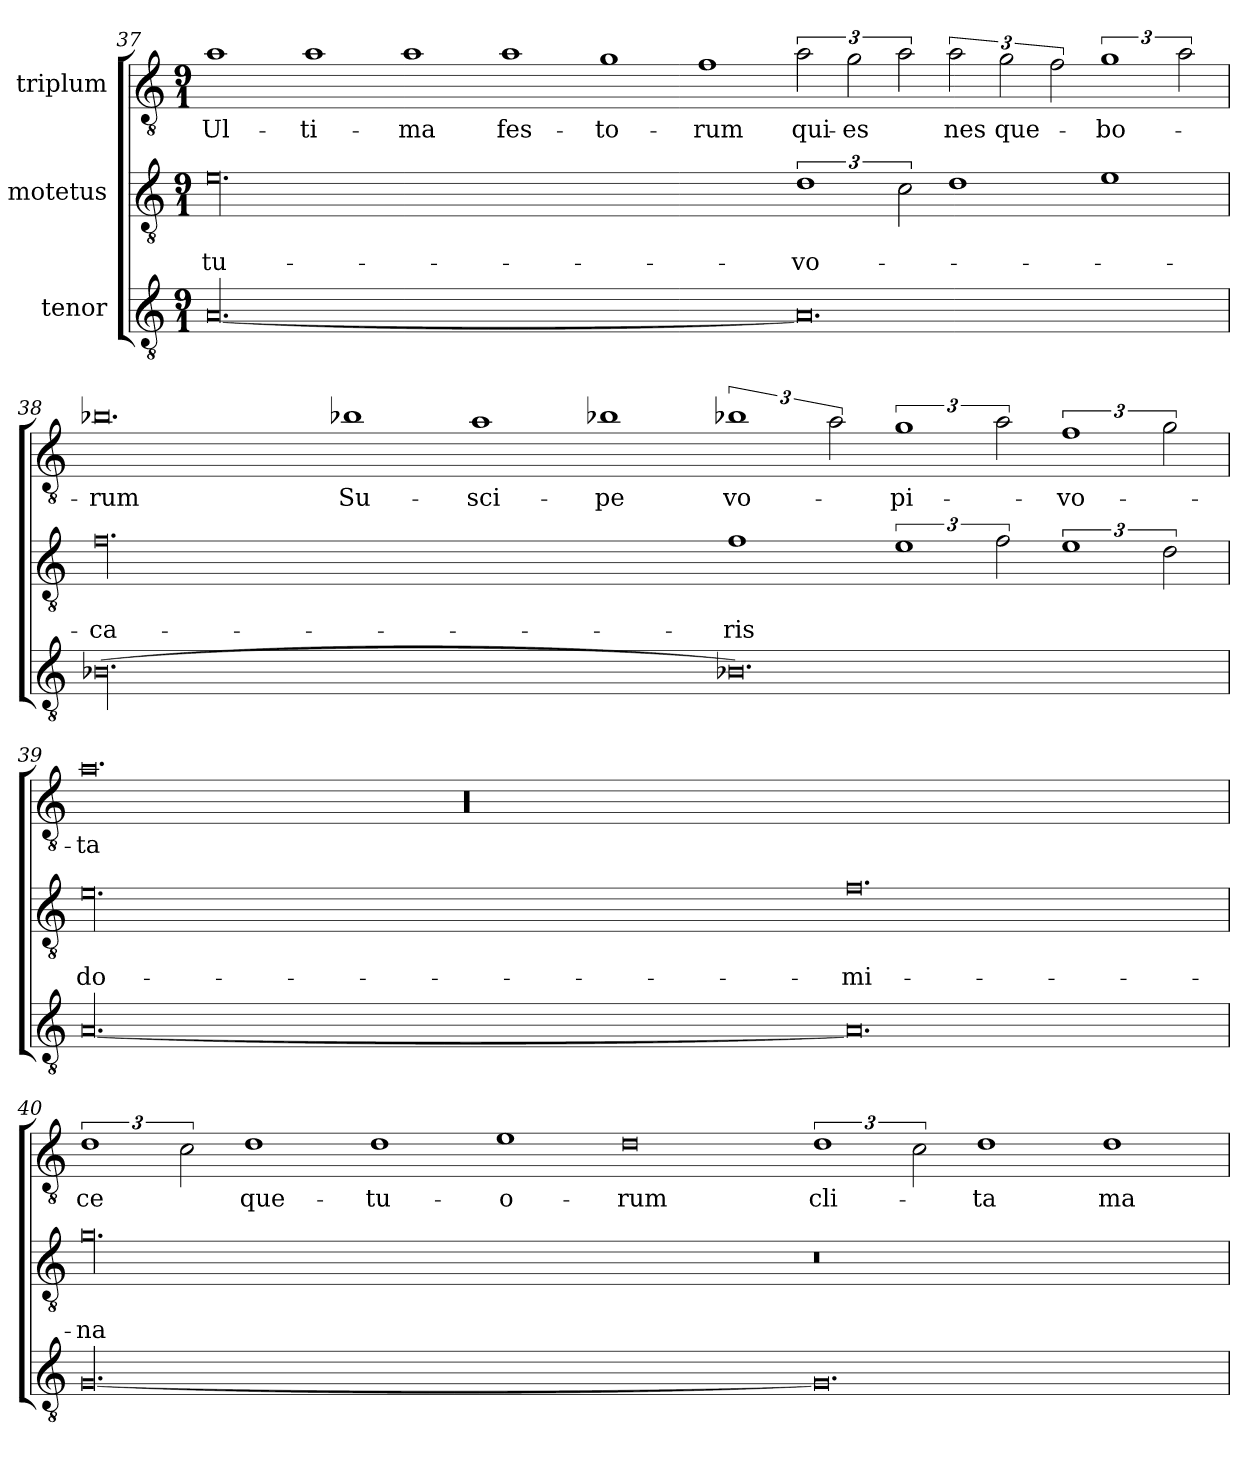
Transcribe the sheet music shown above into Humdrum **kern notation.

**kern	**kern	**text	**text	**kern	**text
*part3	*part2	*part2	*part2	*part1	*part1
*staff3	*staff2	*staff2	*staff2	*staff1	*staff1
*I"tenor	*I"motetus	*	*	*I"triplum	*
*clefGv2	*clefGv2	*	*	*clefGv2	*
*k[]	*k[]	*	*	*k[]	*
*C:	*C:	*	*	*C:	*
*M9/1	*M9/1	*	*	*M9/1	*
=37	=37	=37	=37	=37	=37
[00.A/	00.e\	.	tu-	1a\	Ul-
.	.	.	.	1a\	-ti-
.	.	.	.	1a\	-ma
.	.	.	.	1a\	fes-
.	.	.	.	1g\	-to-
.	.	.	.	1f\	-rum
0.A/]	3%2d\	.	vo-	3a\	-qui-
.	.	.	.	3g\	-es
.	3c\	.	.	3a\	.
.	1d\	.	.	3a\	-nes
.	.	.	.	3g\	que-
.	.	.	.	3f\	.
.	1e\	.	.	3%2g\	-bo-
.	.	.	.	3a\	.
=38	=38	=38	=38	=38	=38
[00.B-X\	00.f\	.	-ca-	0.b-X\	-rum
.	.	.	.	1b-X\	Su-
.	.	.	.	1a\	-sci-
.	.	.	.	1b-X\	-pe
0.B-X\]	1f\	.	-ris	3%2b-X\	-vo-
.	.	.	.	3a\	.
.	3%2e\	.	.	3%2g\	pi-
.	3f\	.	.	3a\	.
.	3%2e\	.	.	3%2f\	vo-
.	3d\	.	.	3g\	.
=39	=39	=39	=39	=39	=39
[00.A/	00.e\	.	do-	0.a\	-ta
.	.	.	.	00.r	.
0.A/]	0.f\	.	-mi-	.	.
=40	=40	=40	=40	=40	=40
[00.G/	00.g\	.	-na	3%2d\	-ce
.	.	.	.	3c\	.
.	.	.	.	1d\	que-
.	.	.	.	1d\	tu-
.	.	.	.	1e\	-o-
.	.	.	.	0d\	-rum
0.G/]	0.r	.	.	3%2d\	-cli-
.	.	.	.	3c\	.
.	.	.	.	1d\	-ta
.	.	.	.	1d\	ma-
=	=	=	=	=	=
*-	*-	*-	*-	*-	*-
